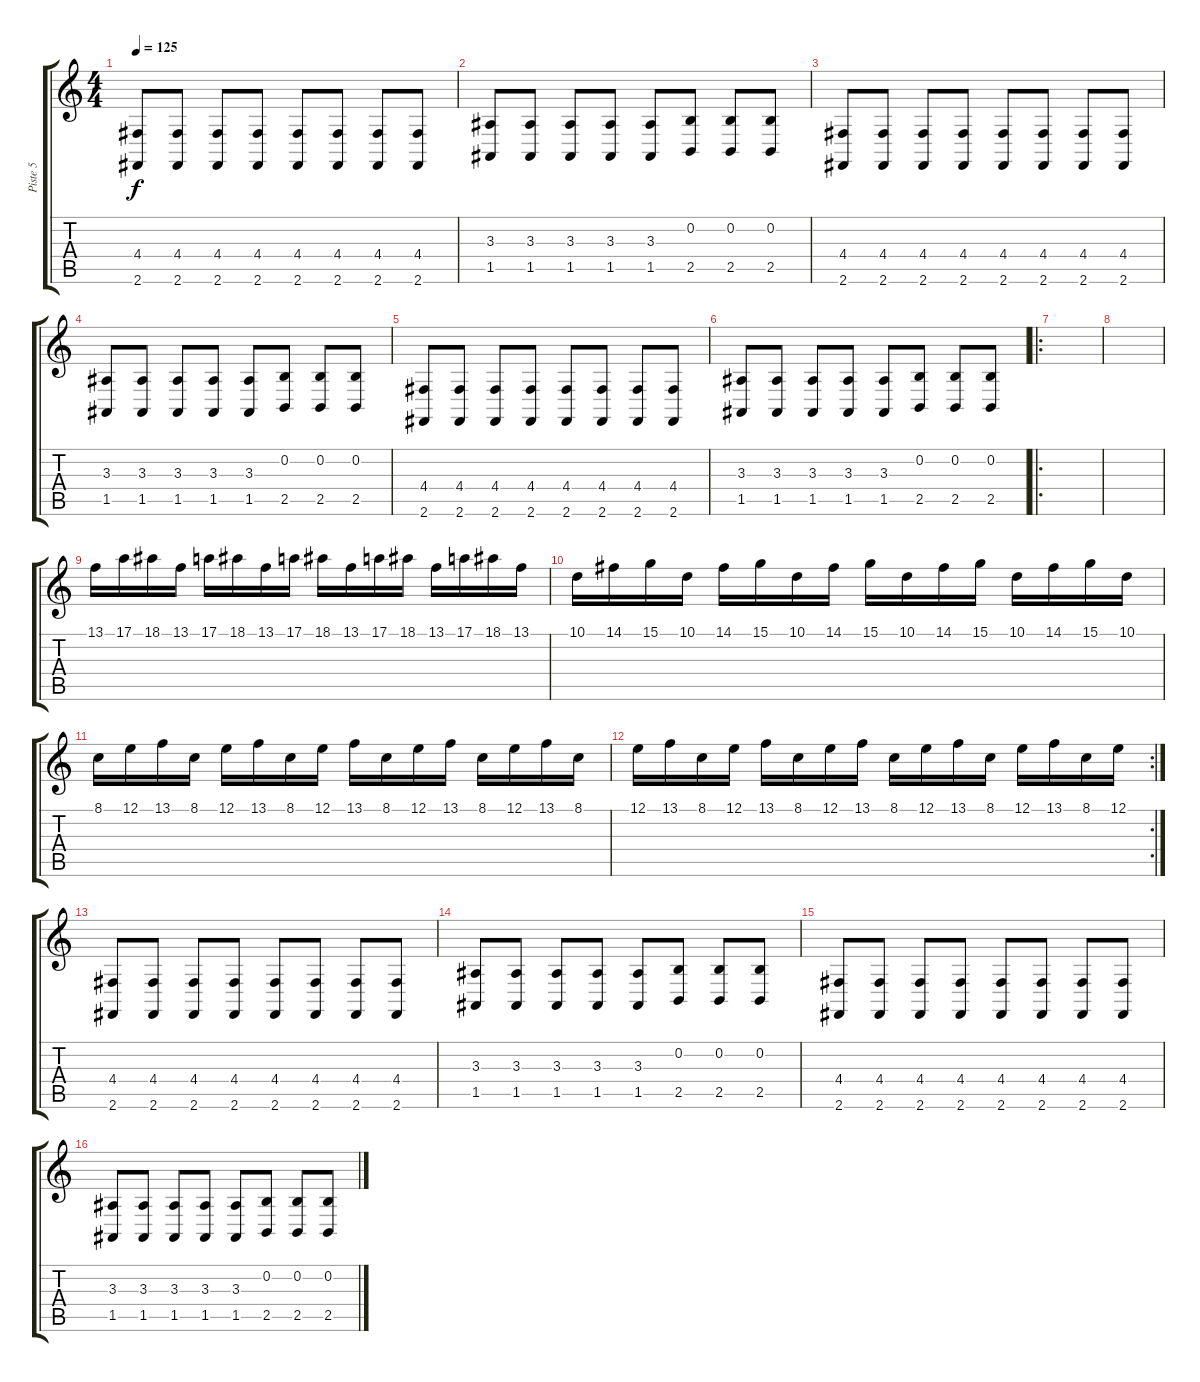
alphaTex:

\track ("Piste 5" "Piste 5") {instrument synthbrass1}
\staff {score tabs}
\tuning (E4 B3 G3 D3 A2 E2) {hide}
\ts (4 4)
\tempo 125
\clef g2
\ks c
(4.4 2.6).8{dy f} (4.4 2.6).8 (4.4 2.6).8 (4.4 2.6).8 (4.4 2.6).8 (4.4 2.6).8 (4.4 2.6).8 (4.4 2.6).8 |
(3.3 1.5).8 (3.3 1.5).8 (3.3 1.5).8 (3.3 1.5).8 (3.3 1.5).8 (0.2 2.5).8 (0.2 2.5).8 (0.2 2.5).8 |
(4.4 2.6).8 (4.4 2.6).8 (4.4 2.6).8 (4.4 2.6).8 (4.4 2.6).8 (4.4 2.6).8 (4.4 2.6).8 (4.4 2.6).8 |
(3.3 1.5).8 (3.3 1.5).8 (3.3 1.5).8 (3.3 1.5).8 (3.3 1.5).8 (0.2 2.5).8 (0.2 2.5).8 (0.2 2.5).8 |
(4.4 2.6).8 (4.4 2.6).8 (4.4 2.6).8 (4.4 2.6).8 (4.4 2.6).8 (4.4 2.6).8 (4.4 2.6).8 (4.4 2.6).8 |
(3.3 1.5).8 (3.3 1.5).8 (3.3 1.5).8 (3.3 1.5).8 (3.3 1.5).8 (0.2 2.5).8 (0.2 2.5).8 (0.2 2.5).8 |
\ro
|
|
13.1.16 17.1.16 18.1.16 13.1.16 17.1.16 18.1.16 13.1.16 17.1.16 18.1.16 13.1.16 17.1.16 18.1.16 13.1.16 17.1.16 18.1.16 13.1.16 |
10.1.16 14.1.16 15.1.16 10.1.16 14.1.16 15.1.16 10.1.16 14.1.16 15.1.16 10.1.16 14.1.16 15.1.16 10.1.16 14.1.16 15.1.16 10.1.16 |
8.1.16 12.1.16 13.1.16 8.1.16 12.1.16 13.1.16 8.1.16 12.1.16 13.1.16 8.1.16 12.1.16 13.1.16 8.1.16 12.1.16 13.1.16 8.1.16 |
\rc 2
12.1.16 13.1.16 8.1.16 12.1.16 13.1.16 8.1.16 12.1.16 13.1.16 8.1.16 12.1.16 13.1.16 8.1.16 12.1.16 13.1.16 8.1.16 12.1.16 |
(4.4 2.6).8 (4.4 2.6).8 (4.4 2.6).8 (4.4 2.6).8 (4.4 2.6).8 (4.4 2.6).8 (4.4 2.6).8 (4.4 2.6).8 |
(3.3 1.5).8 (3.3 1.5).8 (3.3 1.5).8 (3.3 1.5).8 (3.3 1.5).8 (0.2 2.5).8 (0.2 2.5).8 (0.2 2.5).8 |
(4.4 2.6).8 (4.4 2.6).8 (4.4 2.6).8 (4.4 2.6).8 (4.4 2.6).8 (4.4 2.6).8 (4.4 2.6).8 (4.4 2.6).8 |
(3.3 1.5).8 (3.3 1.5).8 (3.3 1.5).8 (3.3 1.5).8 (3.3 1.5).8 (0.2 2.5).8 (0.2 2.5).8 (0.2 2.5).8
